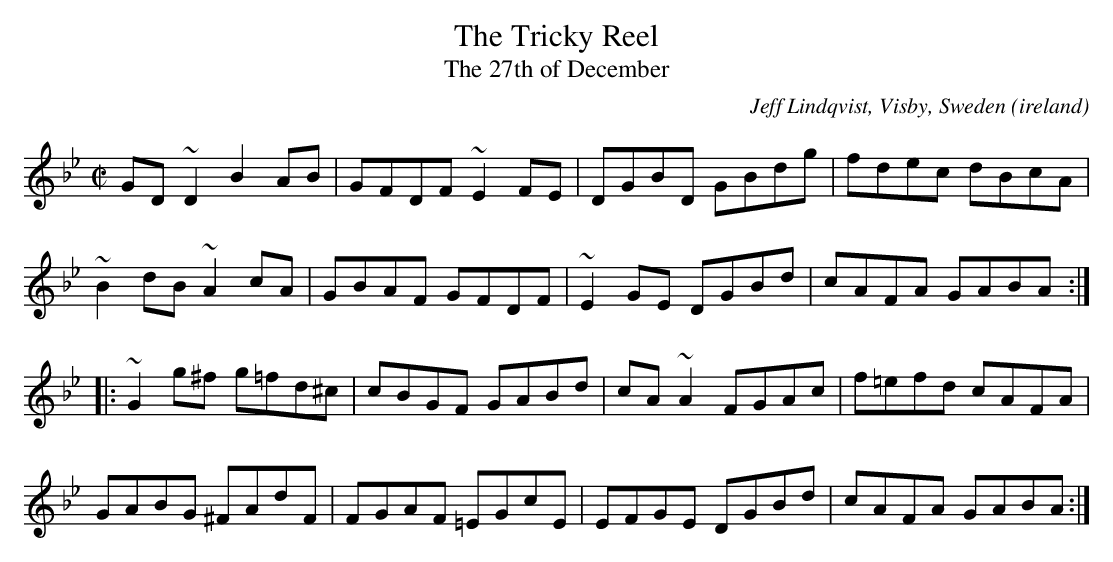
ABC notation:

X:1
T:Tricky Reel, The
T:27th of December, The
O:ireland
C:Jeff Lindqvist, Visby, Sweden
M:C|
L:1/8
K:Gm
GD~D2 B2AB|GFDF ~E2FE|DGBD GBdg|fdec dBcA|
~B2dB ~A2cA|GBAF GFDF|~E2GE DGBd|cAFA GABA:|
|:~G2g^f g=fd^c|cBGF GABd|cA~A2 FGAc|f=efd cAFA|
GABG ^FAdF|FGAF =EGcE|EFGE DGBd|cAFA GABA:|
